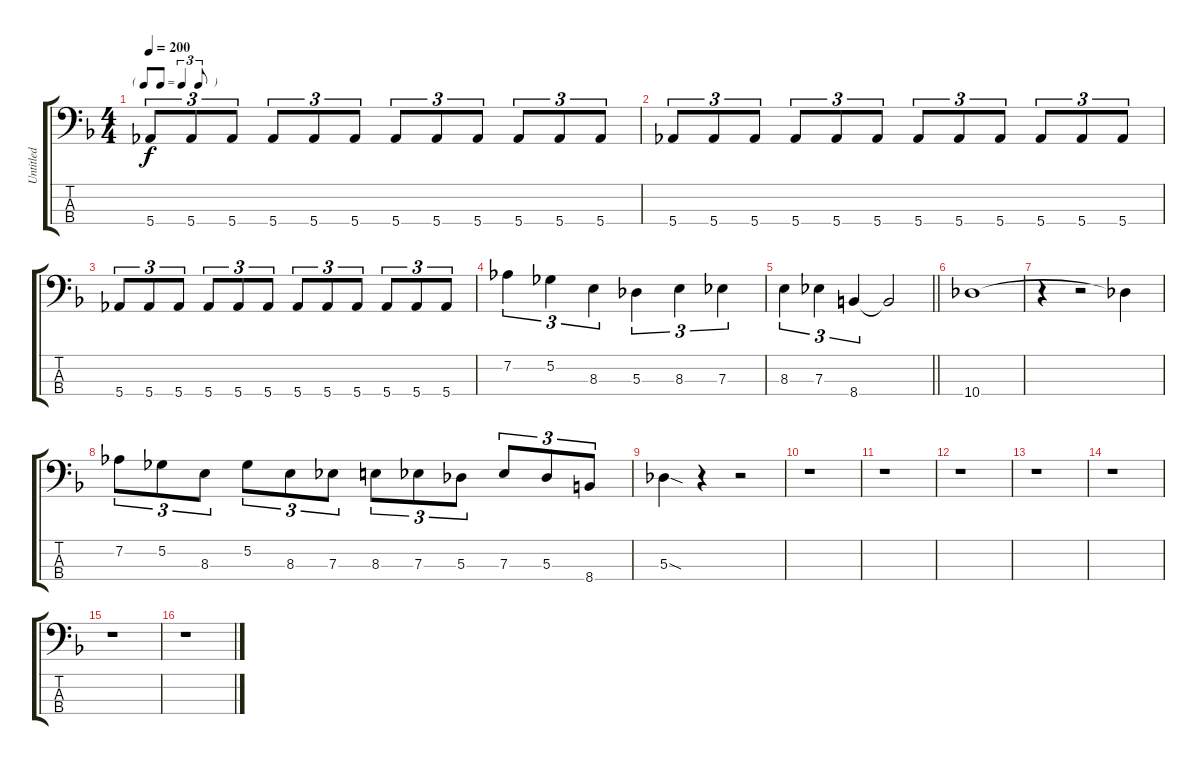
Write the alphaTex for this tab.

\track ("Untitled" "Untitled") {instrument electricbassfinger}
\staff {score tabs}
\tuning (Gb2 Db2 Ab1 Eb1) {hide}
\ts (4 4)
\tf triplet8th
\tempo 200
\clef f4
\ks f
5.4.8{tu (3 2) dy f} 5.4.8{tu (3 2)} 5.4.8{tu (3 2)} 5.4.8{tu (3 2)} 5.4.8{tu (3 2)} 5.4.8{tu (3 2)} 5.4.8{tu (3 2)} 5.4.8{tu (3 2)} 5.4.8{tu (3 2)} 5.4.8{tu (3 2)} 5.4.8{tu (3 2)} 5.4.8{tu (3 2)} |
5.4.8{tu (3 2)} 5.4.8{tu (3 2)} 5.4.8{tu (3 2)} 5.4.8{tu (3 2)} 5.4.8{tu (3 2)} 5.4.8{tu (3 2)} 5.4.8{tu (3 2)} 5.4.8{tu (3 2)} 5.4.8{tu (3 2)} 5.4.8{tu (3 2)} 5.4.8{tu (3 2)} 5.4.8{tu (3 2)} |
5.4.8{tu (3 2)} 5.4.8{tu (3 2)} 5.4.8{tu (3 2)} 5.4.8{tu (3 2)} 5.4.8{tu (3 2)} 5.4.8{tu (3 2)} 5.4.8{tu (3 2)} 5.4.8{tu (3 2)} 5.4.8{tu (3 2)} 5.4.8{tu (3 2)} 5.4.8{tu (3 2)} 5.4.8{tu (3 2)} |
7.2.4{tu (3 2)} 5.2.4{tu (3 2)} 8.3.4{tu (3 2)} 5.3.4{tu (3 2)} 8.3.4{tu (3 2)} 7.3.4{tu (3 2)} |
\barLineRight lightlight
8.3.4{tu (3 2)} 7.3.4{tu (3 2)} 8.4.4{tu (3 2)} 8.4{t}.2 |
10.4.1 |
r.4 r.2 10.4{t}.4 |
7.2.8{tu (3 2)} 5.2.8{tu (3 2)} 8.3.8{tu (3 2)} 5.2.8{tu (3 2)} 8.3.8{tu (3 2)} 7.3.8{tu (3 2)} 8.3.8{tu (3 2)} 7.3.8{tu (3 2)} 5.3.8{tu (3 2)} 7.3.8{tu (3 2)} 5.3.8{tu (3 2)} 8.4.8{tu (3 2)} |
5.3{sod}.4 r.4 r.2 |
r.1 |
r.1 |
r.1 |
r.1 |
r.1 |
r.1 |
r.1
